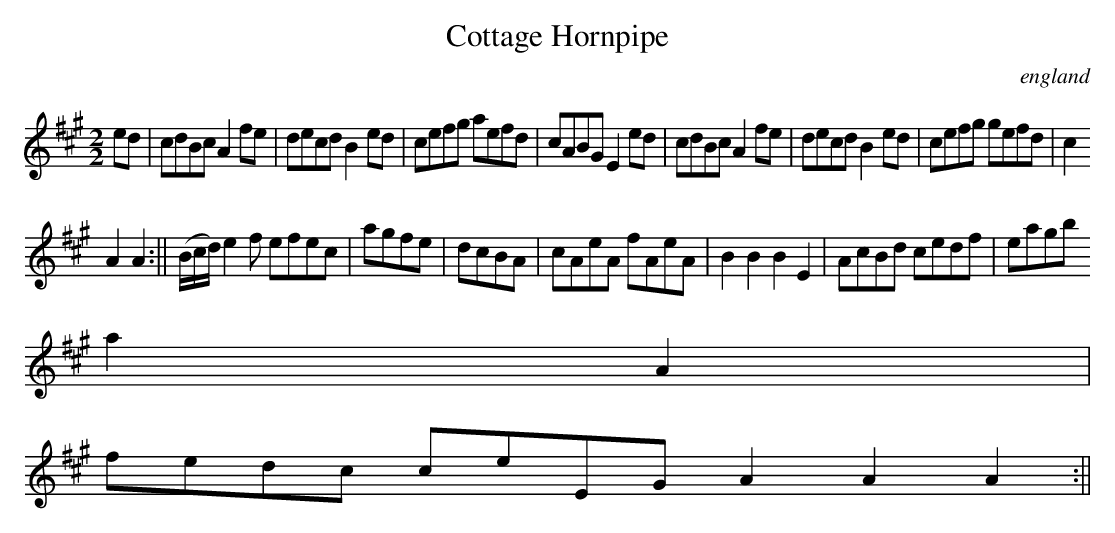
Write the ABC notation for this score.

X:1
T:Cottage Hornpipe
O:england
M:2/2
L:1/8
K:A major
ed|cdBcA2fe|decd B2ed|cefg aefd|cABGE2ed|cdBc A2fe|decdB2ed|cefg gefd|c2
A2A2:||(B/2c/2d/2) e2 f efec|agfe|dcBA|cAeA fAeA|B2B2B2E2|AcBd cedf|eagb
a2A2|
fedc ceEGA2A2A2:||
